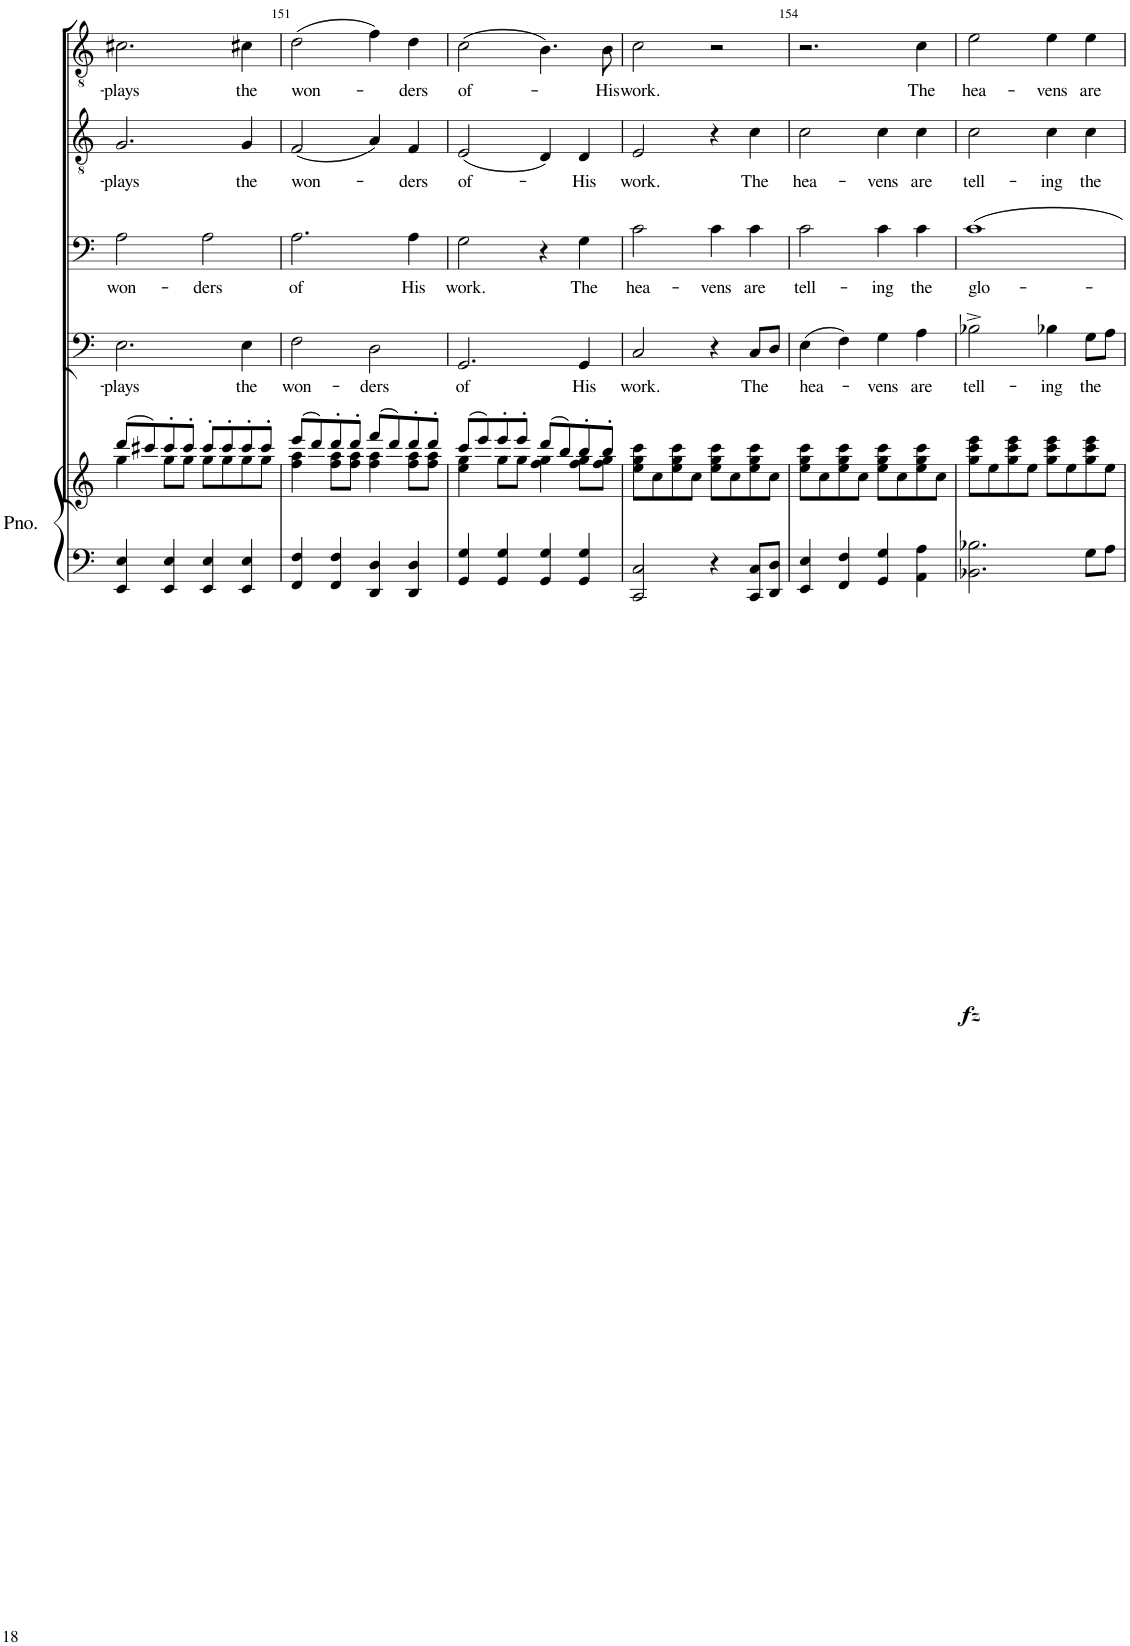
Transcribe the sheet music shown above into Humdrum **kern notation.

**kern	**kern	**dynam	**kern	**text	**kern	**text	**kern	**text	**kern	**text
*part5	*part5	*part5	*part4	*part4	*part3	*part3	*part2	*part2	*part1	*part1
*staff6	*staff5	*staff5/6	*staff4	*staff4	*staff3	*staff3	*staff2	*staff2	*staff1	*staff1
*I"Piano	*	*	*I"Bass	*	*I"Bass	*	*I"Tenor	*	*I"Bass	*
*I'Pno.	*	*	*I'B	*	*I'B	*	*I'T	*	*I'B	*
!!LO:PB:g=z
*clefF4	*clefG2	*	*clefF4	*	*clefF4	*	*clefGv2	*	*clefGv2	*
*k[]	*k[]	*	*k[]	*	*k[]	*	*k[]	*	*k[]	*
*M4/4	*M4/4	*	*M4/4	*	*M4/4	*	*M4/4	*	*M4/4	*
*met(c|)	*met(c|)	*	*met(c|)	*	*met(c|)	*	*met(c|)	*	*met(c|)	*
=150	=150	=150	=150	=150	=150	=150	=150	=150	=150	=150
*	*^	*	*	*	*	*	*	*	*	*
!	!	!	!	!	!LO:LY:b	!	!LO:LY:b	!	!LO:LY:b	!	!LO:LY:b
4EE/ 4E/	(8ddd/L	4gg\	.	2.E\	-plays	2A\	won-	2.G/	-plays	2.c#X\	-plays
.	8ccc#X/)	.	.	.	.	.	.	.	.	.	.
4EE/ 4E/	8ccc#'/	8gg\L	.	.	.	.	.	.	.	.	.
.	8ccc#'/J	8gg\J	.	.	.	.	.	.	.	.	.
!	!	!	!	!	!	!	!LO:LY:b	!	!	!	!
4EE/ 4E/	8ccc#'/L	8gg\L	.	.	.	2A\	-ders	.	.	.	.
.	8ccc#'/	8gg\	.	.	.	.	.	.	.	.	.
!	!	!	!	!	!LO:LY:b	!	!	!	!LO:LY:b	!	!LO:LY:b
4EE/ 4E/	8ccc#'/	8gg\	.	4E\	the	.	.	4G/	the	4c#X\	the
.	8ccc#'/J	8gg\J	.	.	.	.	.	.	.	.	.
=151	=151	=151	=151	=151	=151	=151	=151	=151	=151	=151	=151
!	!	!	!	!	!LO:LY:b	!	!LO:LY:b	!	!LO:LY:b	!	!LO:LY:b
4FF/ 4F/	(8eee/L	4ff\ 4aa\	.	2F\	won-	2.A\	of	(2F/	won-	(2d\	won-
.	8ddd/)	.	.	.	.	.	.	.	.	.	.
4FF/ 4F/	8ddd'/	8ff\ 8aa\L	.	.	.	.	.	.	.	.	.
.	8ddd'/J	8ff\ 8aa\J	.	.	.	.	.	.	.	.	.
!	!	!	!	!	!LO:LY:b	!	!	!	!	!	!
4DD/ 4D/	(8fff/L	4ff\ 4aa\	.	2D\	-ders	.	.	4A/)	.	4f\)	.
.	8ddd/)	.	.	.	.	.	.	.	.	.	.
!	!	!	!	!	!	!	!LO:LY:b	!	!LO:LY:b	!	!LO:LY:b
4DD/ 4D/	8ddd'/	8ff\ 8aa\L	.	.	.	4A\	His	4F/	-ders	4d\	-ders
.	8ddd'/J	8ff\ 8aa\J	.	.	.	.	.	.	.	.	.
=152	=152	=152	=152	=152	=152	=152	=152	=152	=152	=152	=152
!	!	!	!	!	!LO:LY:b	!	!LO:LY:b	!	!LO:LY:b	!	!LO:LY:b
4GG/ 4G/	(8ccc/L	4ee\ 4gg\	.	2.GG/	of	2G\	work.	(2E/	of-	(2c\	of-
.	8eee/)	.	.	.	.	.	.	.	.	.	.
4GG/ 4G/	8eee'/	8gg\L	.	.	.	.	.	.	.	.	.
.	8eee'/J	8gg\J	.	.	.	.	.	.	.	.	.
4GG/ 4G/	(8ddd/L	4ff\ 4gg\	.	.	.	4r	.	4D/)	.	4.B\)	.
.	8bb/)	.	.	.	.	.	.	.	.	.	.
!	!	!	!	!	!LO:LY:b	!	!LO:LY:b	!	!LO:LY:b	!	!
4GG/ 4G/	8bb'/	8ff\ 8gg\L	.	4GG/	His	4G\	The	4D/	-His	.	.
!	!	!	!	!	!	!	!	!	!	!	!LO:LY:b
.	8bb'/J	8ff\ 8gg\J	.	.	.	.	.	.	.	8B\	-His
=153	=153	=153	=153	=153	=153	=153	=153	=153	=153	=153	=153
!	!	!	!	!	!LO:LY:b	!	!LO:LY:b	!	!LO:LY:b	!	!LO:LY:b
*	*v	*v	*	*	*	*	*	*	*	*	*
2CC/ 2C/	8ee\ 8gg\ 8ccc\L	.	2C/	work.	2c\	hea-	2E/	work.	2c\	work.
.	8cc\	.	.	.	.	.	.	.	.	.
.	8ee\ 8gg\ 8ccc\	.	.	.	.	.	.	.	.	.
.	8cc\J	.	.	.	.	.	.	.	.	.
!	!	!	!	!	!	!LO:LY:b	!	!	!	!
4r	8ee\ 8gg\ 8ccc\L	.	4r	.	4c\	-vens	4r	.	2r	.
.	8cc\	.	.	.	.	.	.	.	.	.
!	!	!	!	!LO:LY:b	!	!LO:LY:b	!	!LO:LY:b	!	!
8CC/ 8C/L	8ee\ 8gg\ 8ccc\	.	8C/L	The	4c\	are	4c\	The	.	.
8DD/ 8D/J	8cc\J	.	8D/J	.	.	.	.	.	.	.
=154	=154	=154	=154	=154	=154	=154	=154	=154	=154	=154
!	!	!	!	!LO:LY:b	!	!LO:LY:b	!	!LO:LY:b	!	!
4EE/ 4E/	8ee\ 8gg\ 8ccc\L	.	(4E\	hea-	2c\	tell-	2c\	hea-	2.r	.
.	8cc\	.	.	.	.	.	.	.	.	.
4FF/ 4F/	8ee\ 8gg\ 8ccc\	.	4F\)	.	.	.	.	.	.	.
.	8cc\J	.	.	.	.	.	.	.	.	.
!	!	!	!	!LO:LY:b	!	!LO:LY:b	!	!LO:LY:b	!	!
4GG/ 4G/	8ee\ 8gg\ 8ccc\L	.	4G\	-vens	4c\	-ing	4c\	-vens	.	.
.	8cc\	.	.	.	.	.	.	.	.	.
!	!	!	!	!LO:LY:b	!	!LO:LY:b	!	!LO:LY:b	!	!LO:LY:b
4AA\ 4A\	8ee\ 8gg\ 8ccc\	.	4A\	are	4c\	the	4c\	are	4c\	The
.	8cc\J	.	.	.	.	.	.	.	.	.
=155	=155	=155	=155	=155	=155	=155	=155	=155	=155	=155
!	!	!LO:DY:b=2	!	!LO:LY:b	!	!LO:LY:b	!	!LO:LY:b	!	!LO:LY:b
2.BB-X\ 2.B-X\	8gg\ 8ccc\ 8eee\L	fz	2B-X^\	tell-	1c	glo-	2c\	tell-	2e\	hea-
.	8ee\	.	.	.	.	.	.	.	.	.
.	8gg\ 8ccc\ 8eee\	.	.	.	.	.	.	.	.	.
.	8ee\J	.	.	.	.	.	.	.	.	.
!	!	!	!	!LO:LY:b	!	!	!	!LO:LY:b	!	!LO:LY:b
.	8gg\ 8ccc\ 8eee\L	.	4B-X\	-ing	.	.	4c\	-ing	4e\	-vens
.	8ee\	.	.	.	.	.	.	.	.	.
!	!	!	!	!LO:LY:b	!	!	!	!LO:LY:b	!	!LO:LY:b
8G\L	8gg\ 8ccc\ 8eee\	.	8G\L	the	.	.	4c\	the	4e\	are
8A\J	8ee\J	.	8A\J	.	.	.	.	.	.	.
=	=	=	=	=	=	=	=	=	=	=
*-	*-	*-	*-	*-	*-	*-	*-	*-	*-	*-
